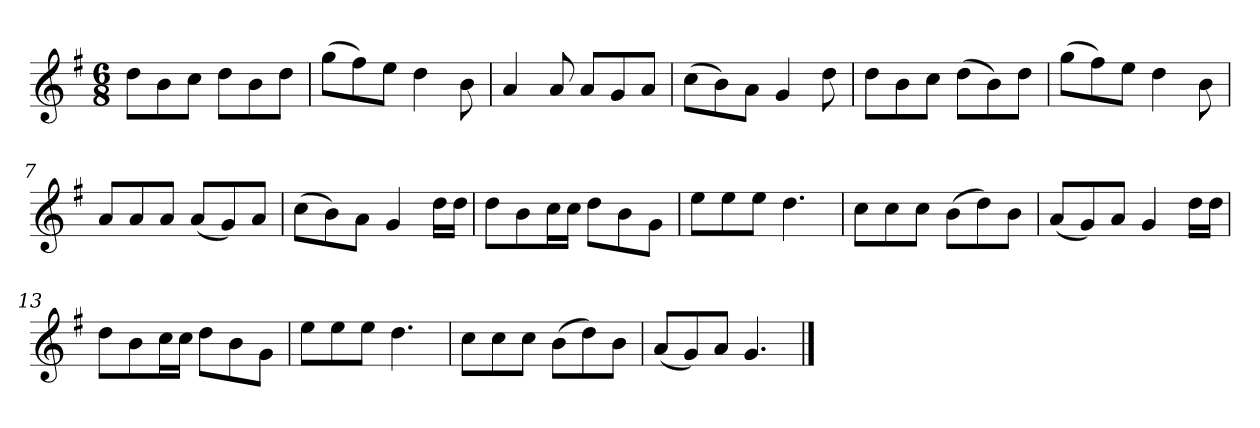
**kern
*part1
*staff1
*k[f#]
*M6/8
*MM120
=1
8ddL
8b
8ccJ
8ddL
8b
8ddJ
=2
(8ggL
8ff#)
8eeJ
4dd
8b
=3
4a
8a
8aL
8g
8aJ
=4
(8ccL
8b)
8aJ
4g
8dd
=5
8ddL
8b
8ccJ
(8ddL
8b)
8ddJ
=6
(8ggL
8ff#)
8eeJ
4dd
8b
=7
8aL
8a
8aJ
(8aL
8g)
8aJ
=8
(8ccL
8b)
8aJ
4g
16ddLL
16ddJJ
=9
8ddL
8b
16ccL
16ccJJ
8ddL
8b
8gJ
=10
8eeL
8ee
8eeJ
4.dd
=11
8ccL
8cc
8ccJ
(8bL
8dd)
8bJ
=12
(8aL
8g)
8aJ
4g
16ddLL
16ddJJ
=13
8ddL
8b
16ccL
16ccJJ
8ddL
8b
8gJ
=14
8eeL
8ee
8eeJ
4.dd
=15
8ccL
8cc
8ccJ
(8bL
8dd)
8bJ
=16
(8aL
8g)
8aJ
4.g
==
*-
